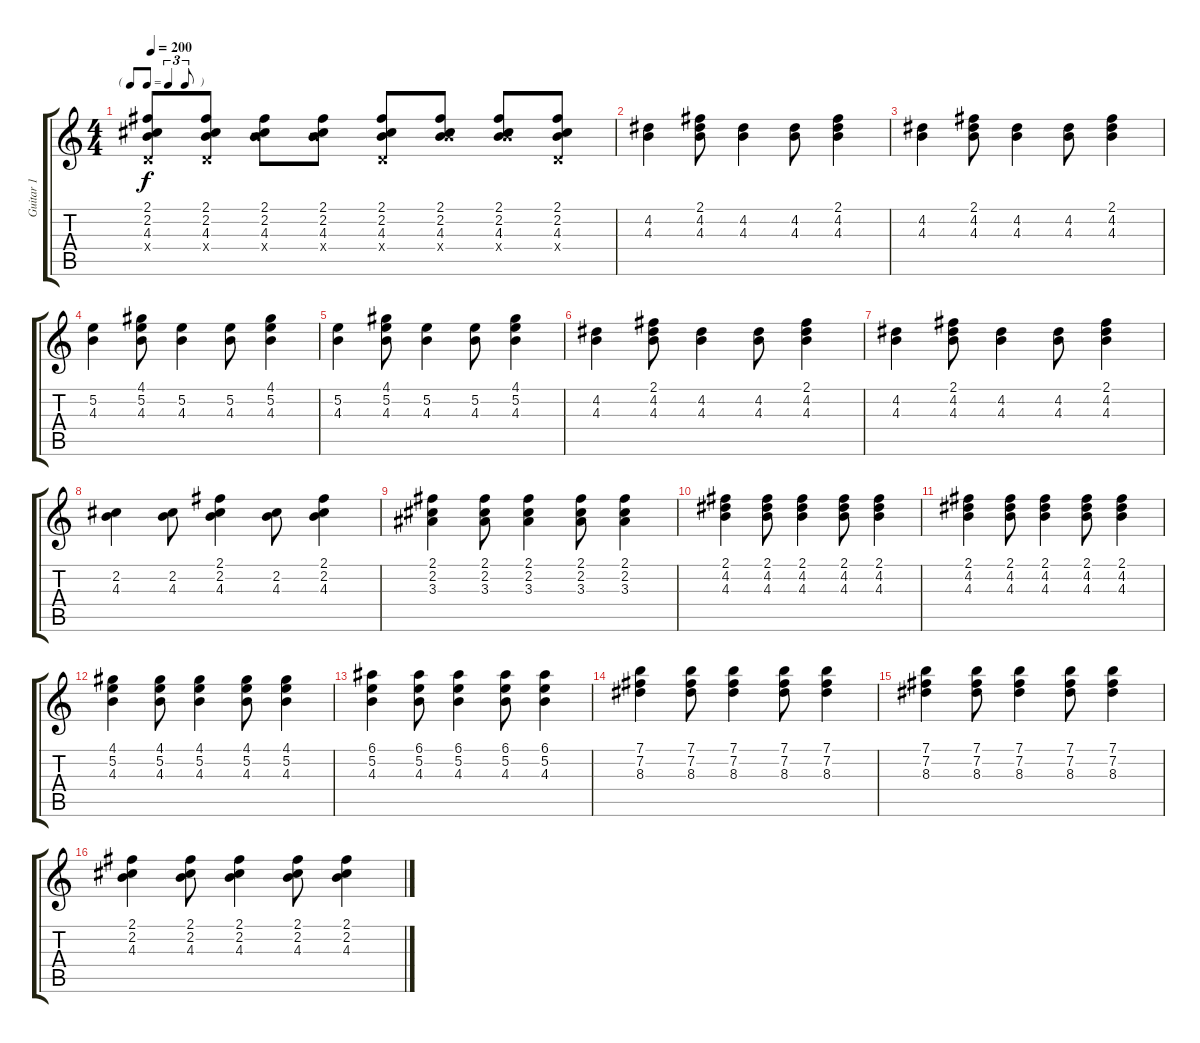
\track ("Guitar 1" "Guitar 1") {instrument overdrivenguitar}
\staff {score tabs}
\tuning (E4 B3 G3 D3 A2 E2) {hide}
\ts (4 4)
\tf triplet8th
\tempo 200
\clef g2
\ks c
(2.1 2.2 4.3 0.4{x}).8{dy f} (2.1 2.2 4.3 0.4{x}).8 (2.1 2.2 4.3 9.4{x}).8 (2.1 2.2 4.3 9.4{x}).8 (2.1 2.2 4.3 0.4{x}).8 (2.1 2.2 4.3 9.4{x}).8 (2.1 2.2 4.3 9.4{x}).8 (2.1 2.2 4.3 0.4{x}).8 |
(4.2 4.3).4 (2.1 4.2 4.3).8 (4.2 4.3).4 (4.2 4.3).8 (2.1 4.2 4.3).4 |
(4.2 4.3).4 (2.1 4.2 4.3).8 (4.2 4.3).4 (4.2 4.3).8 (2.1 4.2 4.3).4 |
(5.2 4.3).4 (4.1 5.2 4.3).8 (5.2 4.3).4 (5.2 4.3).8 (4.1 5.2 4.3).4 |
(5.2 4.3).4 (4.1 5.2 4.3).8 (5.2 4.3).4 (5.2 4.3).8 (4.1 5.2 4.3).4 |
(4.2 4.3).4 (2.1 4.2 4.3).8 (4.2 4.3).4 (4.2 4.3).8 (2.1 4.2 4.3).4 |
(4.2 4.3).4 (2.1 4.2 4.3).8 (4.2 4.3).4 (4.2 4.3).8 (2.1 4.2 4.3).4 |
(2.2 4.3).4 (2.2 4.3).8 (2.1 2.2 4.3).4 (2.2 4.3).8 (2.1 2.2 4.3).4 |
(2.1 2.2 3.3).4 (2.1 2.2 3.3).8 (2.1 2.2 3.3).4 (2.1 2.2 3.3).8 (2.1 2.2 3.3).4 |
(2.1 4.2 4.3).4 (2.1 4.2 4.3).8 (2.1 4.2 4.3).4 (2.1 4.2 4.3).8 (2.1 4.2 4.3).4 |
(2.1 4.2 4.3).4 (2.1 4.2 4.3).8 (2.1 4.2 4.3).4 (2.1 4.2 4.3).8 (2.1 4.2 4.3).4 |
(4.1 5.2 4.3).4 (4.1 5.2 4.3).8 (4.1 5.2 4.3).4 (4.1 5.2 4.3).8 (4.1 5.2 4.3).4 |
(6.1 5.2 4.3).4 (6.1 5.2 4.3).8 (6.1 5.2 4.3).4 (6.1 5.2 4.3).8 (6.1 5.2 4.3).4 |
(7.1 7.2 8.3).4 (7.1 7.2 8.3).8 (7.1 7.2 8.3).4 (7.1 7.2 8.3).8 (7.1 7.2 8.3).4 |
(7.1 7.2 8.3).4 (7.1 7.2 8.3).8 (7.1 7.2 8.3).4 (7.1 7.2 8.3).8 (7.1 7.2 8.3).4 |
(2.1 2.2 4.3).4 (2.1 2.2 4.3).8 (2.1 2.2 4.3).4 (2.1 2.2 4.3).8 (2.1 2.2 4.3).4
